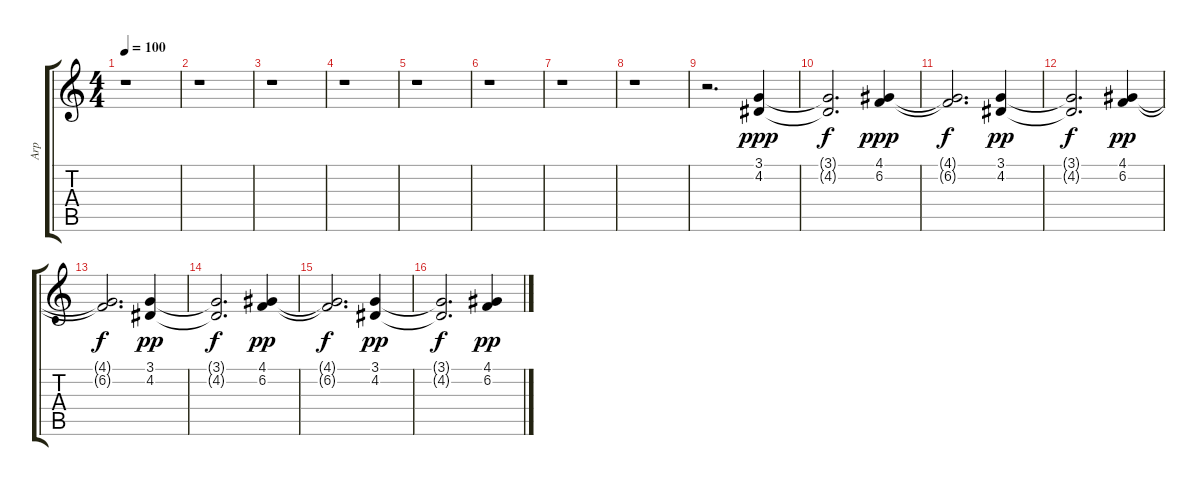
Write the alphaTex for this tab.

\track ("Arp " "Arp ") {instrument acousticgrandpiano}
\staff {score tabs}
\tuning (E4 B3 G3 D3 A2 E2) {hide}
\ts (4 4)
\tempo 100
\clef g2
\ks c
r.1{dy f} |
r.1 |
r.1 |
r.1 |
r.1 |
r.1 |
r.1 |
r.1 |
r.2{d} (3.1 4.2).4{dy ppp} |
(3.1{t} 4.2{t}).2{d dy f} (4.1 6.2).4{dy ppp} |
(4.1{t} 6.2{t}).2{d dy f} (3.1 4.2).4{dy pp} |
(3.1{t} 4.2{t}).2{d dy f} (4.1 6.2).4{dy pp} |
(4.1{t} 6.2{t}).2{d dy f} (3.1 4.2).4{dy pp} |
(3.1{t} 4.2{t}).2{d dy f} (4.1 6.2).4{dy pp} |
(4.1{t} 6.2{t}).2{d dy f} (3.1 4.2).4{dy pp} |
(3.1{t} 4.2{t}).2{d dy f} (4.1 6.2).4{dy pp}
